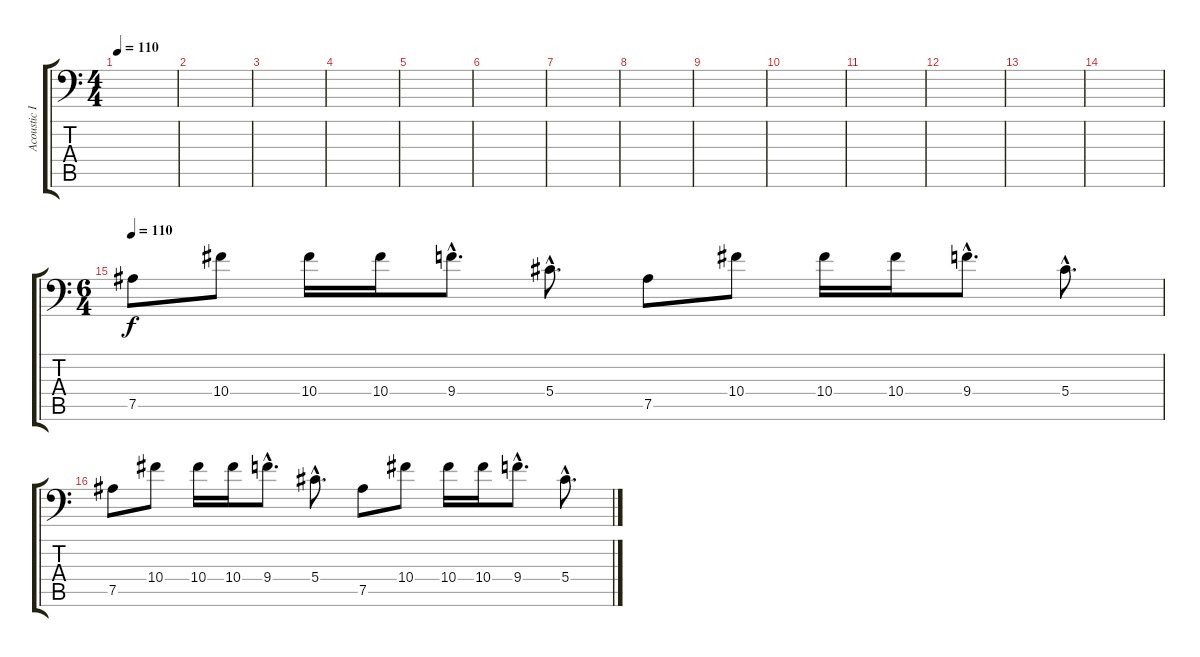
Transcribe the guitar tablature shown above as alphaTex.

\track ("Acoustic I" "Acoustic I") {instrument acousticguitarsteel}
\staff {score tabs}
\tuning (Bb3 F3 Db3 Ab2 Eb2 Bb1) {hide}
\ts (4 4)
\tempo 110
\clef f4
\ks c
|
|
|
|
|
|
|
|
|
|
|
|
|
|
\ts (6 4)
\tempo 110
7.5.8 10.4.8 10.4.16 10.4.16 9.4{hac}.8{d} 5.4{hac}.8{d} 7.5.8 10.4.8 10.4.16 10.4.16 9.4{hac}.8{d} 5.4{hac}.8{d} |
7.5.8 10.4.8 10.4.16 10.4.16 9.4{hac}.8{d} 5.4{hac}.8{d} 7.5.8 10.4.8 10.4.16 10.4.16 9.4{hac}.8{d} 5.4{hac}.8{d}
